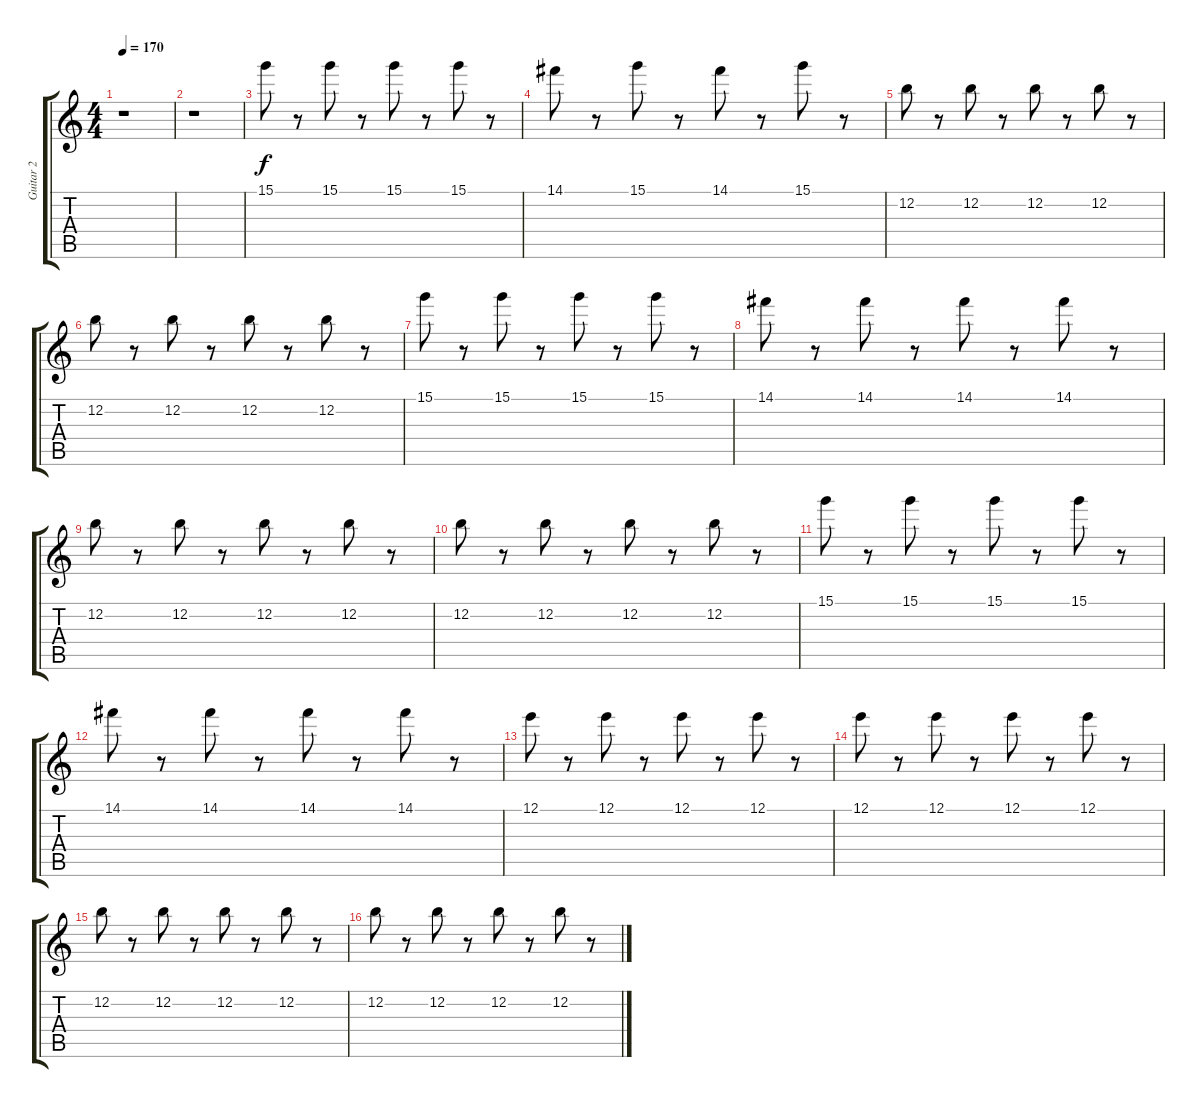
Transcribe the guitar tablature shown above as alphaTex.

\track ("Guitar 2" "Guitar 2") {instrument overdrivenguitar}
\staff {score tabs}
\tuning (E4 B3 G3 D3 A2 E2) {hide}
\ts (4 4)
\tempo 170
\clef g2
\ks c
r.1{dy f instrument overdrivenguitar} |
r.1 |
15.1.8 r.8 15.1.8 r.8 15.1.8 r.8 15.1.8 r.8 |
14.1.8 r.8 15.1.8 r.8 14.1.8 r.8 15.1.8 r.8 |
12.2.8 r.8 12.2.8 r.8 12.2.8 r.8 12.2.8 r.8 |
12.2.8 r.8 12.2.8 r.8 12.2.8 r.8 12.2.8 r.8 |
15.1.8 r.8 15.1.8 r.8 15.1.8 r.8 15.1.8 r.8 |
14.1.8 r.8 14.1.8 r.8 14.1.8 r.8 14.1.8 r.8 |
12.2.8 r.8 12.2.8 r.8 12.2.8 r.8 12.2.8 r.8 |
12.2.8 r.8 12.2.8 r.8 12.2.8 r.8 12.2.8 r.8 |
15.1.8 r.8 15.1.8 r.8 15.1.8 r.8 15.1.8 r.8 |
14.1.8 r.8 14.1.8 r.8 14.1.8 r.8 14.1.8 r.8 |
12.1.8 r.8 12.1.8 r.8 12.1.8 r.8 12.1.8 r.8 |
12.1.8 r.8 12.1.8 r.8 12.1.8 r.8 12.1.8 r.8 |
12.2.8 r.8 12.2.8 r.8 12.2.8 r.8 12.2.8 r.8 |
12.2.8 r.8 12.2.8 r.8 12.2.8 r.8 12.2.8 r.8
